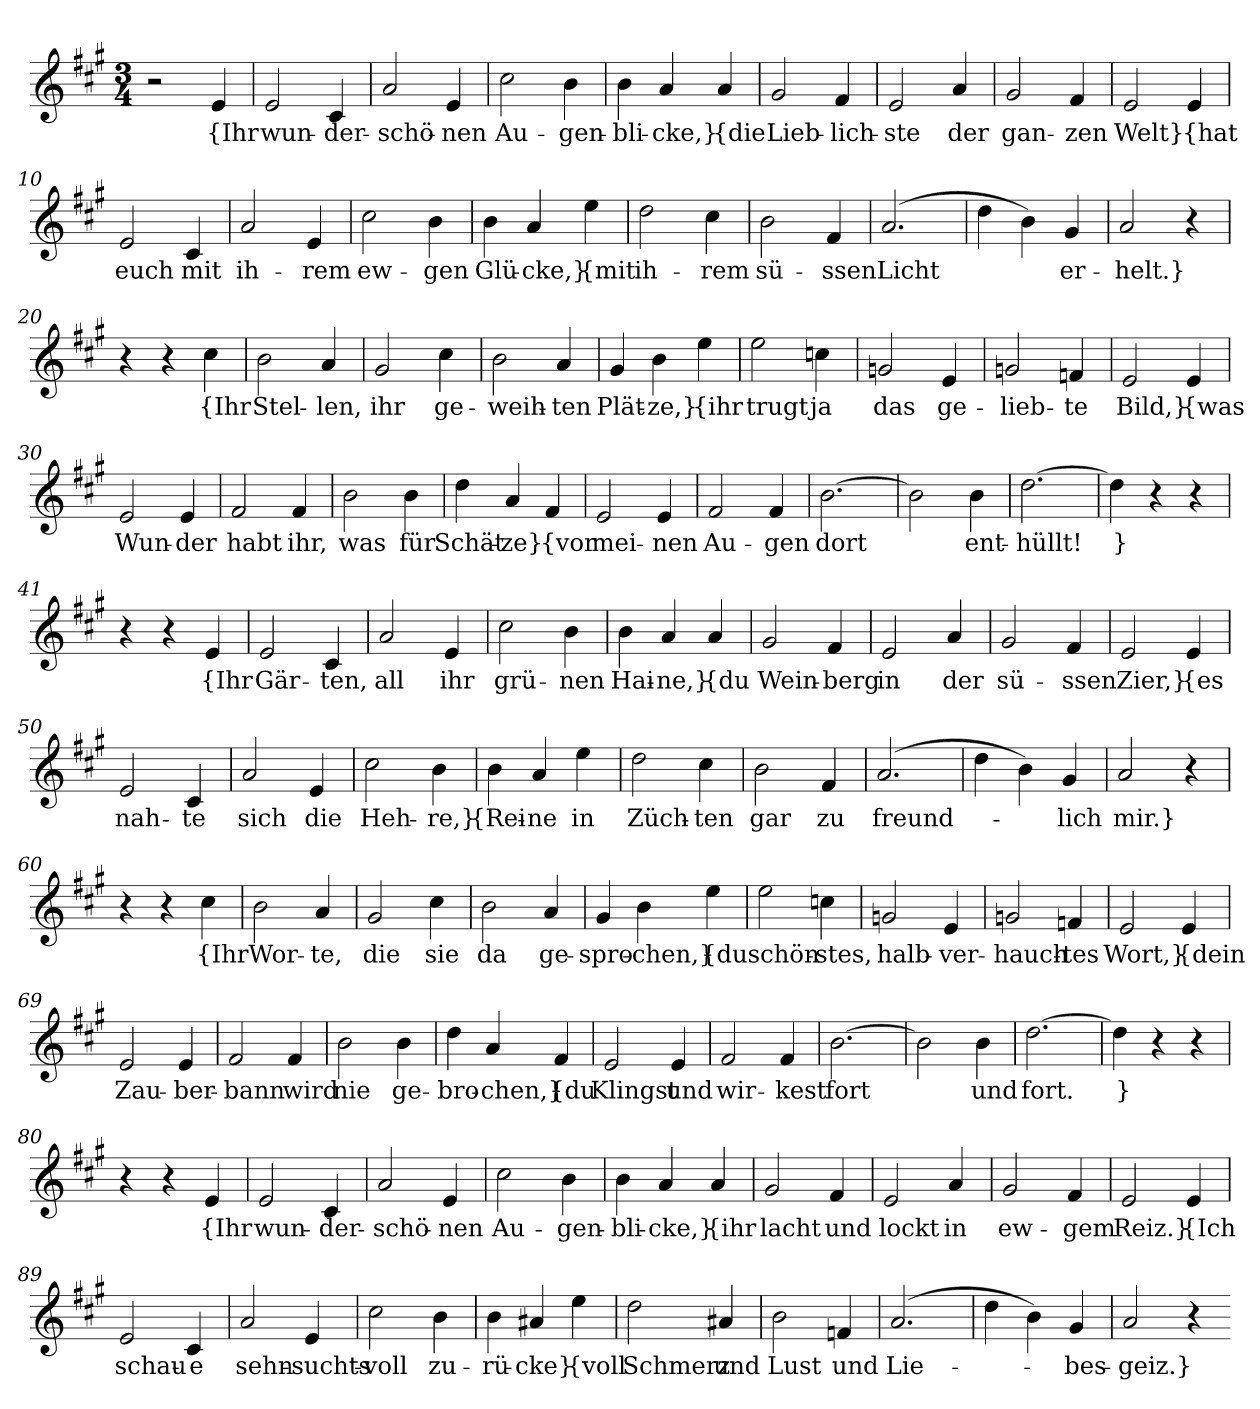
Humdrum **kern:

**kern	**text
*part1	*part1
*staff1	*staff1
*clefG2	*
*k[f#c#g#]	*
*M3/4	*
=1	=1
2r	.
4e	{Ihr
=2	=2
2e	wun-
4c#	-der-
=3	=3
2a	-schö-
4e	-nen
=4	=4
2cc#	Au-
4b	-gen-
=5	=5
4b	-bli-
4a	-cke,}
4a	{die
=6	=6
2g#	Lieb-
4f#	-lich-
=7	=7
2e	-ste
4a	der
=8	=8
2g#	gan-
4f#	-zen
=9	=9
2e	Welt}
4e	{hat
=10	=10
2e	euch
4c#	mit
=11	=11
2a	ih-
4e	-rem
=12	=12
2cc#	ew-
4b	-gen
=13	=13
4b	Glü-
4a	-cke,}
4ee	{mit
=14	=14
2dd	ih-
4cc#	-rem
=15	=15
2b	sü-
4f#	-ssen
=16	=16
(2.a	Licht
=17	=17
4dd	.
4b)	.
4g#	er-
=18	=18
2a	-helt.}
4r	.
=20	=20
4r	.
4r	.
4cc#	{Ihr
=21	=21
2b	Stel-
4a	-len,
=23	=23
2g#	ihr
4cc#	ge-
=24	=24
2b	-weih-
4a	-ten
=25	=25
4g#	Plät-
4b	-ze,}
4ee	{ihr
=26	=26
2ee	trugt
4ccn	ja
=27	=27
2gn	das
4e	ge-
=28	=28
2gn	-lieb-
4fn	-te
=29	=29
2e	Bild,}
4e	{was
=30	=30
2e	Wun-
4e	-der
=31	=31
2f#	habt
4f#	ihr,
=32	=32
2b	was
4b	für
=33	=33
4dd	Schät-
4a	-ze}
4f#	{vor
=34	=34
2e	mei-
4e	-nen
=35	=35
2f#	Au-
4f#	-gen
=36	=36
[2.b	dort
=37	=37
2b]	.
4b	ent-
=38	=38
[2.dd	-hüllt!
=39	=39
4dd]	}
4r	.
4r	.
=41	=41
4r	.
4r	.
4e	{Ihr
=42	=42
2e	Gär-
4c#	-ten,
=43	=43
2a	all
4e	ihr
=44	=44
2cc#	grü-
4b	-nen
=45	=45
4b	Hai-
4a	ne,}
4a	{du
=46	=46
2g#	Wein-
4f#	-berg
=47	=47
2e	in
4a	der
=48	=48
2g#	sü-
4f#	-ssen
=49	=49
2e	Zier,}
4e	{es
=50	=50
2e	nah-
4c#	-te
=51	=51
2a	sich
4e	die
=52	=52
2cc#	Heh-
4b	-re,}
=53	=53
4b	{Rei-
4a	-ne
4ee	in
=54	=54
2dd	Züch-
4cc#	-ten
=55	=55
2b	gar
4f#	zu
=56	=56
(2.a	freund-
=57	=57
4dd	.
4b)	.
4g#	-lich
=58	=58
2a	mir.}
4r	.
=60	=60
4r	.
4r	.
4cc#	{Ihr
=61	=61
2b	Wor-
4a	-te,
=62	=62
2g#	die
4cc#	sie
=63	=63
2b	da
4a	ge-
=64	=64
4g#	spro-
4b	-chen,}
4ee	{du
=65	=65
2ee	schön-
4ccn	-stes,
=66	=66
2gn	halb-
4e	-ver-
=67	=67
2gn	-hauch-
4fn	-tes
=68	=68
2e	Wort,}
4e	{dein
=69	=69
2e	Zau-
4e	-ber-
=70	=70
2f#	-bann
4f#	wird
=71	=71
2b	nie
4b	ge-
=72	=72
4dd	-bro-
4a	-chen,}
4f#	{du
=73	=73
2e	Klingst
4e	und
=74	=74
2f#	wir-
4f#	-kest
=75	=75
[2.b	fort
=76	=76
2b]	.
4b	und
=77	=77
[2.dd	fort.
=78	=78
4dd]	}
4r	.
4r	.
=80	=80
4r	.
4r	.
4e	{Ihr
=81	=81
2e	wun-
4c#	-der-
=82	=82
2a	-schö-
4e	-nen
=83	=83
2cc#	Au-
4b	-gen-
=84	=84
4b	-bli-
4a	-cke,}
4a	{ihr
=85	=85
2g#	lacht
4f#	und
=86	=86
2e	lockt
4a	in
=87	=87
2g#	ew-
4f#	-gem
=88	=88
2e	Reiz.}
4e	{Ich
=89	=89
2e	schau-
4c#	-e
=90	=90
2a	sehn-
4e	-suchts-
=91	=91
2cc#	-voll
4b	zu-
=92	=92
4b	-rü-
4a#X	-cke}
4ee	{voll
=93	=93
2dd	Schmerz
4a#X	und
=94	=94
2b	Lust
4fn	und
=95	=95
(2.a	Lie-
=96	=96
4dd	.
4b)	.
4g#	-bes-
=97	=97
2a	-geiz.}
4r	.
=-	=-
*-	*-
